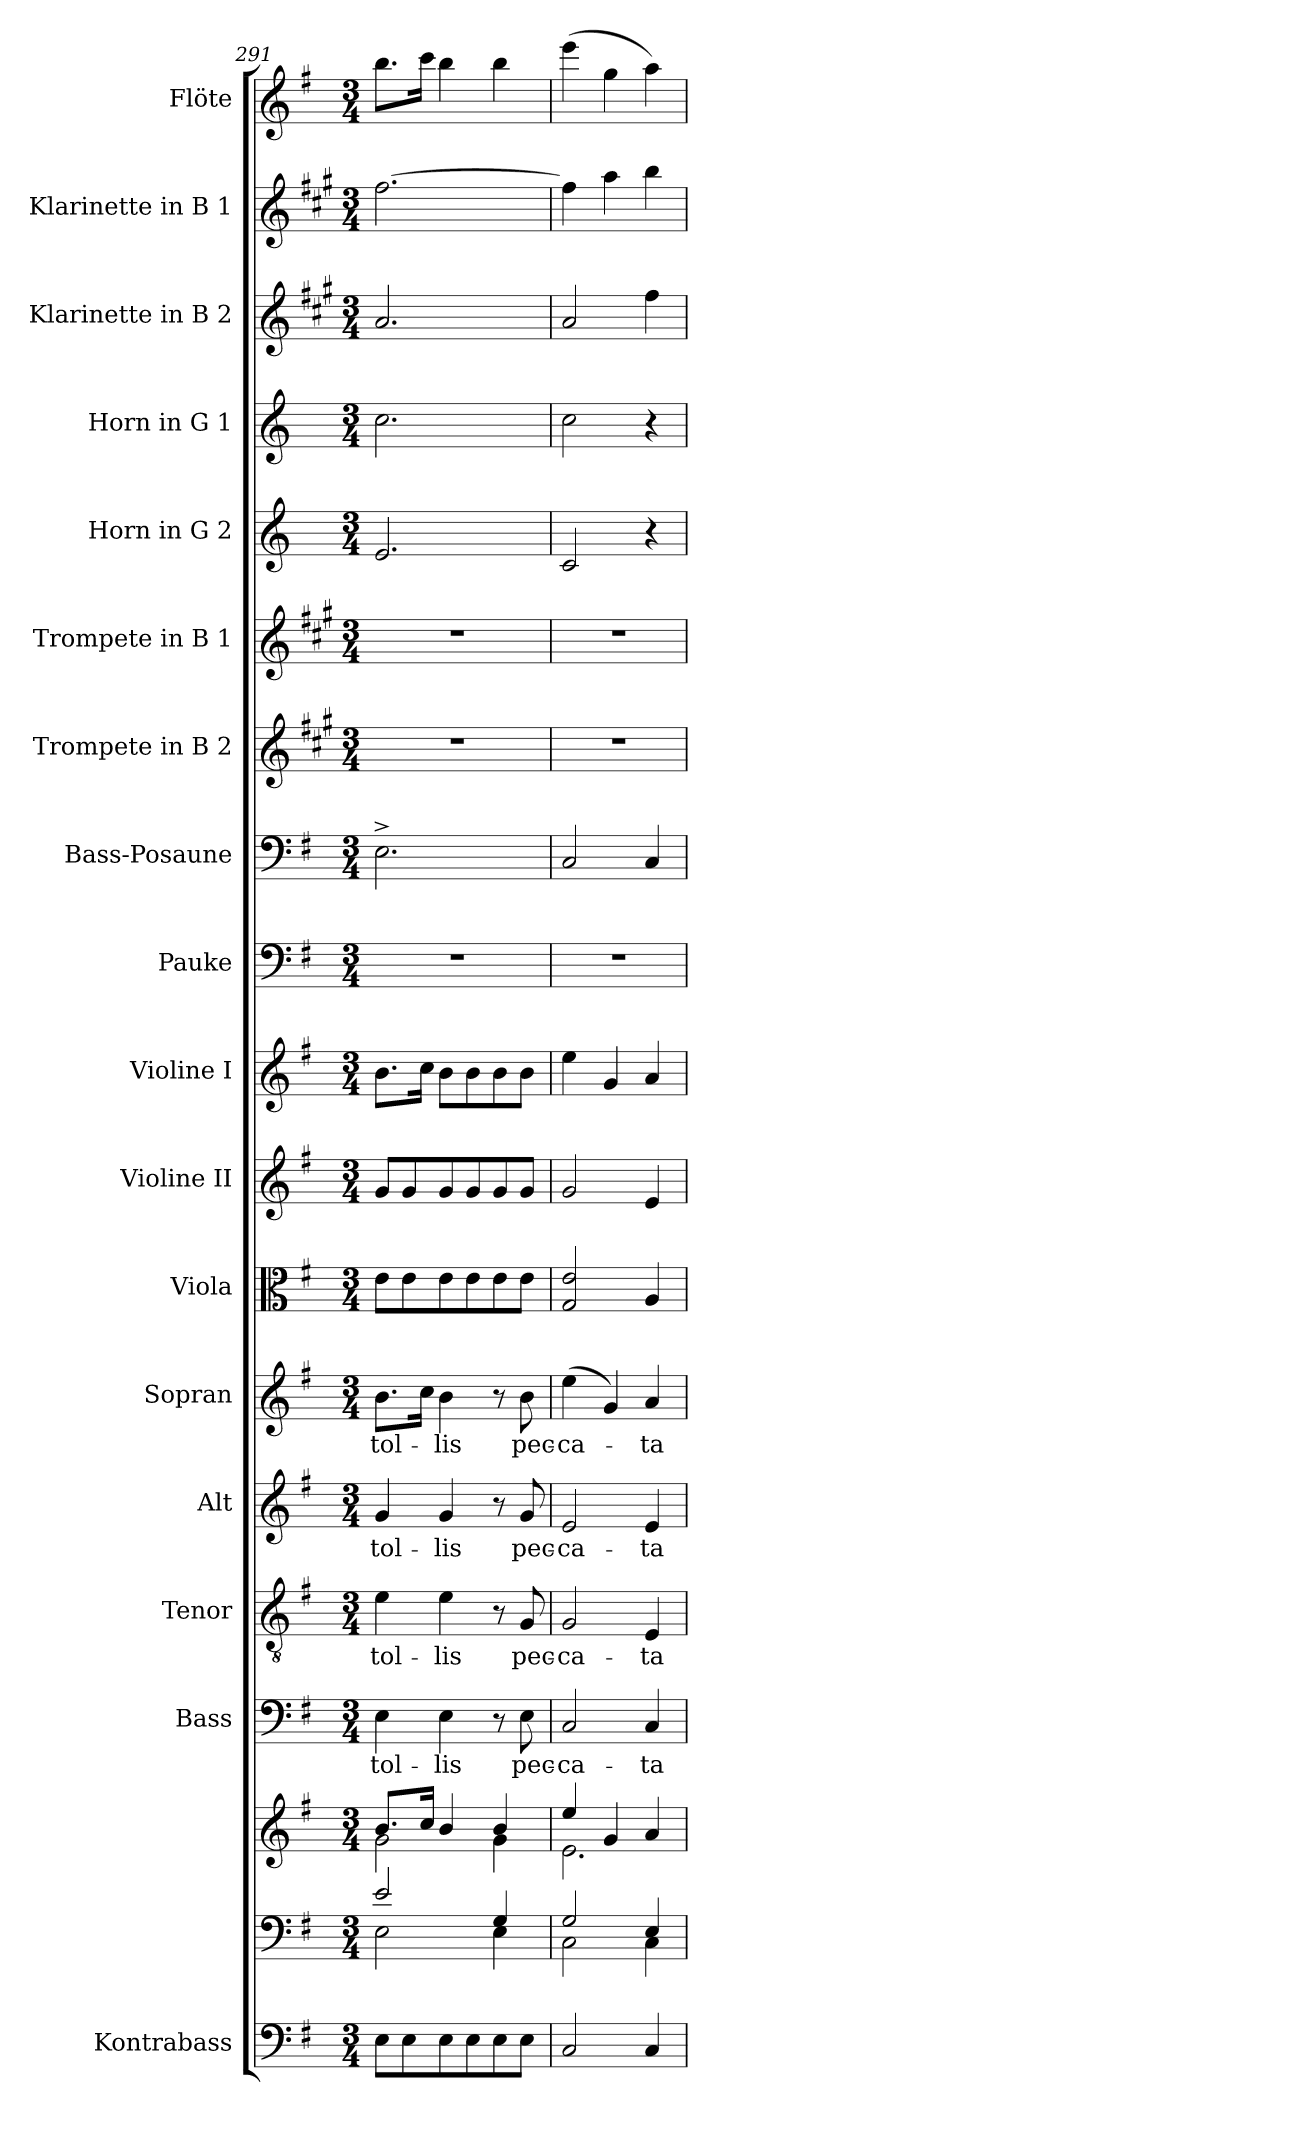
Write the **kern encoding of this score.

**kern	**kern	**kern	**kern	**text	**kern	**text	**kern	**text	**kern	**text	**kern	**kern	**kern	**kern	**kern	**kern	**kern	**kern	**kern	**kern	**kern	**kern
*part18	*part17	*part17	*part16	*part16	*part15	*part15	*part14	*part14	*part13	*part13	*part12	*part11	*part10	*part9	*part8	*part7	*part6	*part5	*part4	*part3	*part2	*part1
*staff19	*staff18	*staff17	*staff16	*staff16	*staff15	*staff15	*staff14	*staff14	*staff13	*staff13	*staff12	*staff11	*staff10	*staff9	*staff8	*staff7	*staff6	*staff5	*staff4	*staff3	*staff2	*staff1
*I"Kontrabass	*	*	*I"Bass	*	*I"Tenor	*	*I"Alt	*	*I"Sopran	*	*I"Viola	*I"Violine II	*I"Violine I	*I"Pauke	*I"Bass-Posaune	*I"Trompete in B 2	*I"Trompete in B 1	*I"Horn in G 2	*I"Horn in G 1	*I"Klarinette in B 2	*I"Klarinette in B 1	*I"Flöte
*I'Kb.	*	*	*I'B	*	*I'T	*	*I'A	*	*I'S	*	*I'Vla.	*I'Vl. II	*I'Vl. I	*I'Pk.	*I'B. Pos.	*	*	*I'Hrn. 2	*I'Hrn. 1	*	*	*I'Fl.
*clefF4	*clefF4	*clefG2	*clefF4	*	*clefGv2	*	*clefG2	*	*clefG2	*	*clefC3	*clefG2	*clefG2	*clefF4	*clefF4	*clefG2	*clefG2	*clefG2	*clefG2	*clefG2	*clefG2	*clefG2
*ITrd7c12	*	*	*	*	*	*	*	*	*	*	*	*	*	*	*	*ITrd1c2	*ITrd1c2	*ITrd3c5	*ITrd3c5	*ITrd1c2	*ITrd1c2	*
*k[f#]	*k[f#]	*k[f#]	*k[f#]	*	*k[f#]	*	*k[f#]	*	*k[f#]	*	*k[f#]	*k[f#]	*k[f#]	*k[f#]	*k[f#]	*k[f#]	*k[f#]	*k[f#]	*k[f#]	*k[f#]	*k[f#]	*k[f#]
*G:	*G:	*G:	*G:	*	*G:	*	*G:	*	*G:	*	*G:	*G:	*G:	*G:	*G:	*G:	*G:	*G:	*G:	*G:	*G:	*G:
*M3/4	*M3/4	*M3/4	*M3/4	*	*M3/4	*	*M3/4	*	*M3/4	*	*M3/4	*M3/4	*M3/4	*M3/4	*M3/4	*M3/4	*M3/4	*M3/4	*M3/4	*M3/4	*M3/4	*M3/4
=291	=291	=291	=291	=291	=291	=291	=291	=291	=291	=291	=291	=291	=291	=291	=291	=291	=291	=291	=291	=291	=291	=291
*	*^	*^	*	*	*	*	*	*	*	*	*	*	*	*	*	*	*	*	*	*	*	*
!	!	!	!	!	!	!LO:LY:b	!	!LO:LY:b	!	!LO:LY:b	!	!LO:LY:b	!	!	!	!	!	!	!	!	!	!	!	!
8EE\L	2e/	2E\	8.b/L	2g\	4E\	tol-	4e\	tol-	4g/	tol-	8.b\L	tol-	8e\L	8g/L	8.b\L	2.r	2.E^>\	2.r	2.r	2.B/	2.g\	2.g/	[2.ee\	8.bb\L
8EE\	.	.	.	.	.	.	.	.	.	.	.	.	8e\	8g/	.	.	.	.	.	.	.	.	.	.
.	.	.	16cc/Jk	.	.	.	.	.	.	.	16cc\Jk	.	.	.	16cc\Jk	.	.	.	.	.	.	.	.	16ccc\Jk
!	!	!	!	!	!	!LO:LY:b	!	!LO:LY:b	!	!LO:LY:b	!	!LO:LY:b	!	!	!	!	!	!	!	!	!	!	!	!
8EE\	.	.	4b/	.	4E\	-lis	4e\	-lis	4g/	-lis	4b\	-lis	8e\	8g/	8b\L	.	.	.	.	.	.	.	.	4bb\
8EE\	.	.	.	.	.	.	.	.	.	.	.	.	8e\	8g/	8b\	.	.	.	.	.	.	.	.	.
8EE\	4G/	4E\	4b/	4g\	8r	.	8r	.	8r	.	8r	.	8e\	8g/	8b\	.	.	.	.	.	.	.	.	4bb\
!	!	!	!	!	!	!LO:LY:b	!	!LO:LY:b	!	!LO:LY:b	!	!LO:LY:b	!	!	!	!	!	!	!	!	!	!	!	!
8EE\J	.	.	.	.	8E\	pec-	8G/	pec-	8g/	pec-	8b\	pec-	8e\J	8g/J	8b\J	.	.	.	.	.	.	.	.	.
=292	=292	=292	=292	=292	=292	=292	=292	=292	=292	=292	=292	=292	=292	=292	=292	=292	=292	=292	=292	=292	=292	=292	=292	=292
!	!	!	!	!	!	!LO:LY:b	!	!LO:LY:b	!	!LO:LY:b	!	!LO:LY:b	!	!	!	!	!	!	!	!	!	!	!	!
2CC/	2G/	2C\	4ee/	2.e\	2C/	-ca-	2G/	-ca-	2e/	-ca-	(>4ee\	-ca-	2G/ 2e/	2g/	4ee\	2.r	2C/	2.r	2.r	2G/	2g\	2g/	4ee\]	(>4eee\
.	.	.	4g/	.	.	.	.	.	.	.	4g/)	.	.	.	4g/	.	.	.	.	.	.	.	4gg\	4gg\
!	!	!	!	!	!	!LO:LY:b	!	!LO:LY:b	!	!LO:LY:b	!	!LO:LY:b	!	!	!	!	!	!	!	!	!	!	!	!
4CC/	4E/	4C\	4a/	.	4C/	-ta	4E/	-ta	4e/	-ta	4a/	-ta	4A/	4e/	4a/	.	4C/	.	.	4r	4r	4ee\	4aa\	4aa\)
*	*v	*v	*	*	*	*	*	*	*	*	*	*	*	*	*	*	*	*	*	*	*	*	*	*
*	*	*v	*v	*	*	*	*	*	*	*	*	*	*	*	*	*	*	*	*	*	*	*	*
=	=	=	=	=	=	=	=	=	=	=	=	=	=	=	=	=	=	=	=	=	=	=
*-	*-	*-	*-	*-	*-	*-	*-	*-	*-	*-	*-	*-	*-	*-	*-	*-	*-	*-	*-	*-	*-	*-
